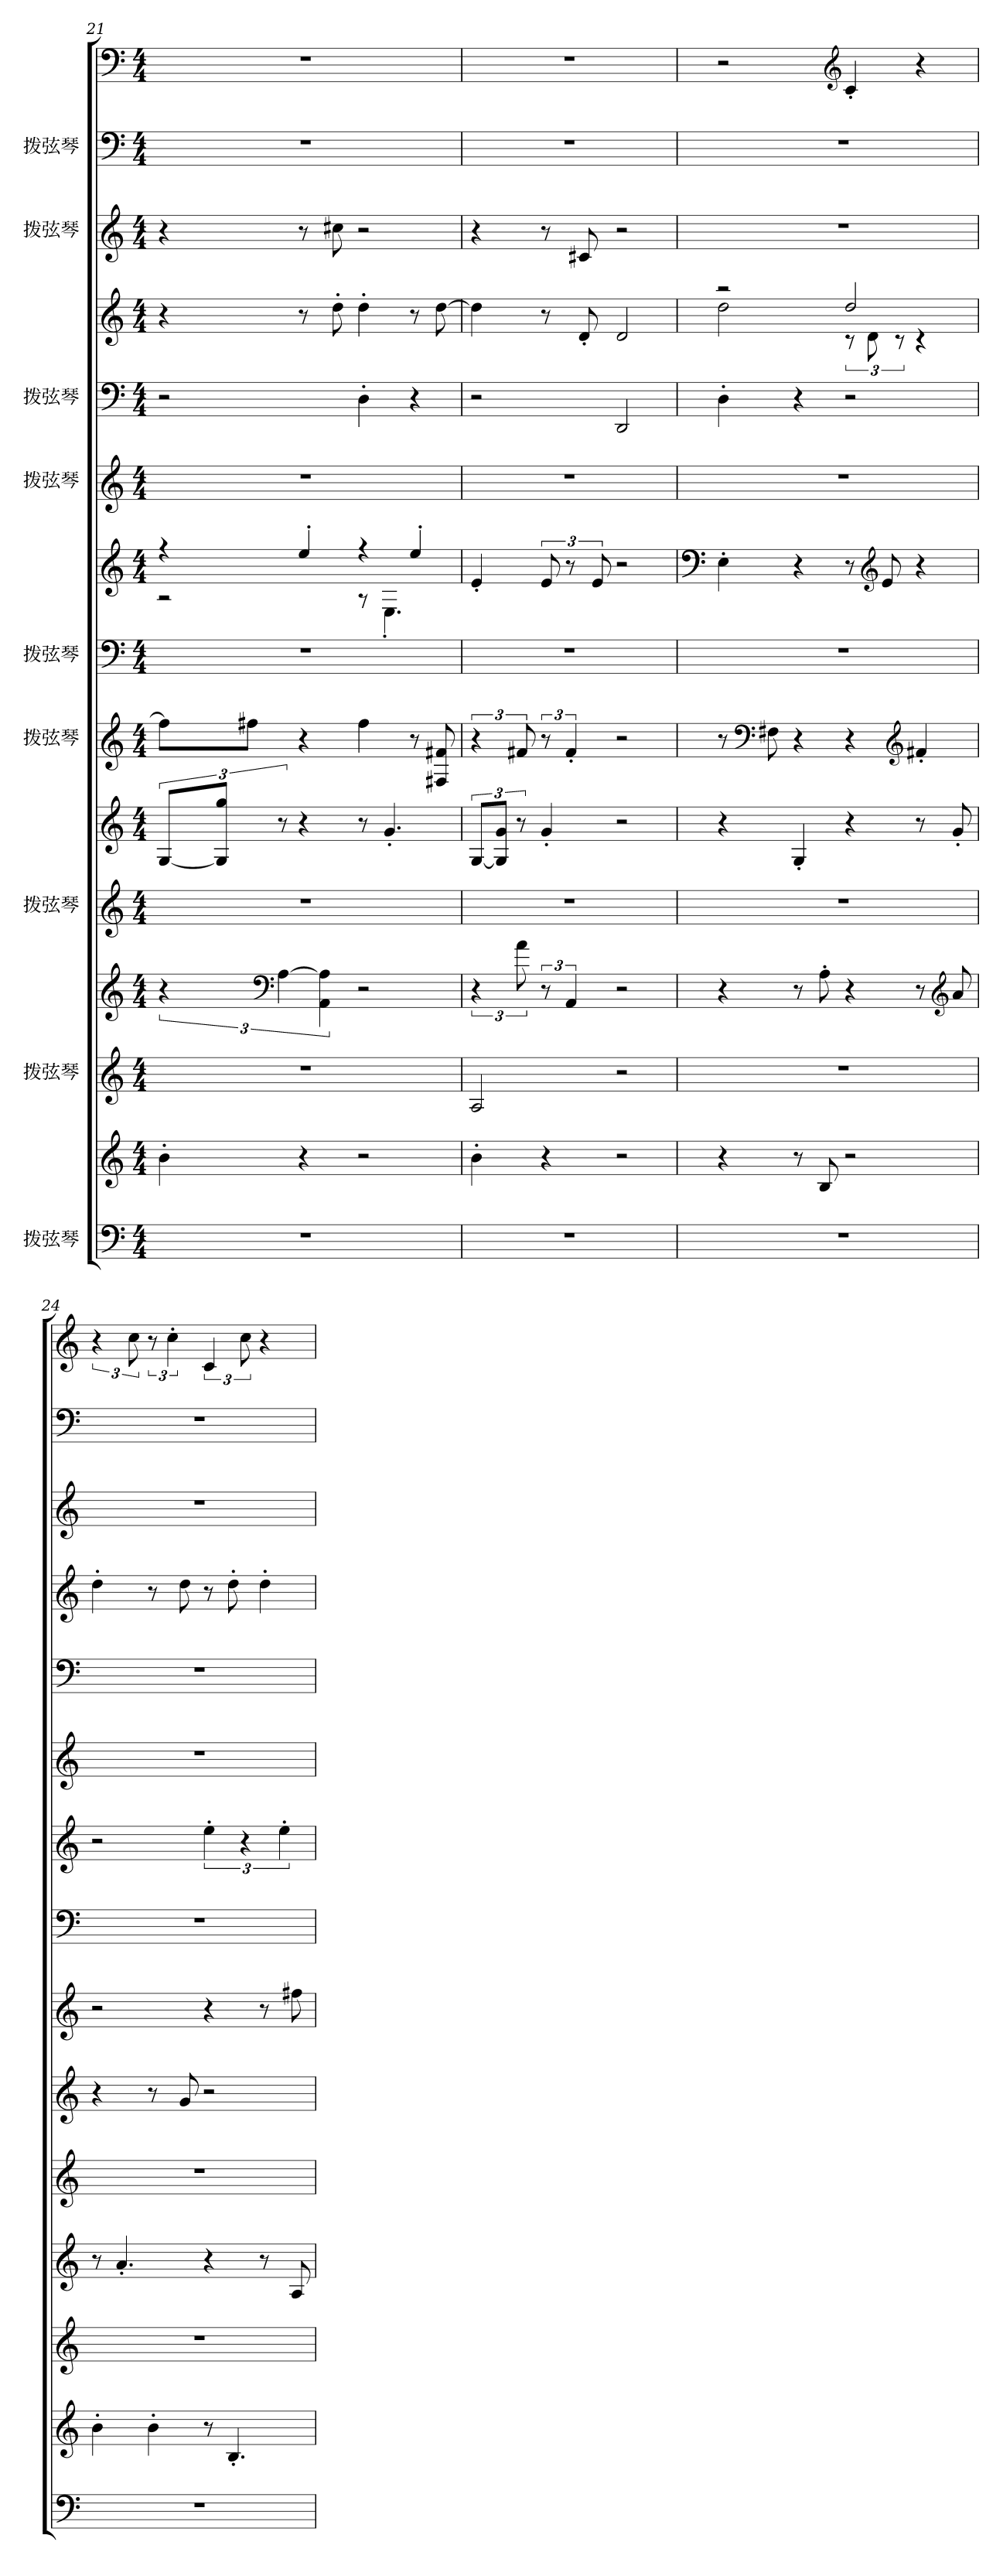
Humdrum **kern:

**kern	**kern	**kern	**kern	**kern	**kern	**kern	**kern	**kern	**kern	**kern	**kern	**kern	**kern	**kern
*part9	*part9	*part8	*part8	*part7	*part7	*part6	*part5	*part5	*part4	*part3	*part3	*part2	*part1	*part1
*staff15	*staff14	*staff13	*staff12	*staff11	*staff10	*staff9	*staff8	*staff7	*staff6	*staff5	*staff4	*staff3	*staff2	*staff1
*I"拨弦琴	*	*I"拨弦琴	*	*I"拨弦琴	*	*I"拨弦琴	*I"拨弦琴	*	*I"拨弦琴	*I"拨弦琴	*	*I"拨弦琴	*I"拨弦琴	*
!!LO:PB:g=z
*clefF4	*clefG2	*clefG2	*clefG2	*clefG2	*clefG2	*clefG2	*clefF4	*clefG2	*clefG2	*clefF4	*clefG2	*clefG2	*clefF4	*clefF4
*k[]	*k[]	*k[]	*k[]	*k[]	*k[]	*k[]	*k[]	*k[]	*k[]	*k[]	*k[]	*k[]	*k[]	*k[]
*M4/4	*M4/4	*M4/4	*M4/4	*M4/4	*M4/4	*M4/4	*M4/4	*M4/4	*M4/4	*M4/4	*M4/4	*M4/4	*M4/4	*M4/4
=21	=21	=21	=21	=21	=21	=21	=21	=21	=21	=21	=21	=21	=21	=21
*	*	*	*	*	*	*	*	*^	*	*	*	*	*	*
1r	4b'\	1r	6r	1r	[12G/L	8ff#\L]	1r	4r	2r	1r	2r	4r	4r	1r	1r
.	.	.	.	.	12G/] 12gg/J	.	.	.	.	.	.	.	.	.	.
.	.	.	.	.	.	8ff#X\J	.	.	.	.	.	.	.	.	.
*	*	*	*clefF4	*	*	*	*	*	*	*	*	*	*	*	*
.	.	.	[6A\	.	12r	.	.	.	.	.	.	.	.	.	.
.	4r	.	.	.	4r	4r	.	4ee'/	.	.	.	8r	8r	.	.
.	.	.	6AA\ 6A\]	.	.	.	.	.	.	.	.	.	.	.	.
.	.	.	.	.	.	.	.	.	.	.	.	8dd'\	8cc#X\	.	.
.	2r	.	2r	.	8r	4ff#\	.	4r	8r	.	4D'\	4dd'\	2r	.	.
.	.	.	.	.	4.g'/	.	.	.	4.E'\	.	.	.	.	.	.
.	.	.	.	.	.	8r	.	4ee'/	.	.	4r	8r	.	.	.
.	.	.	.	.	.	8F#X/ 8f#X/	.	.	.	.	.	[8dd\	.	.	.
*	*	*	*	*	*	*	*	*v	*v	*	*	*	*	*	*
=22	=22	=22	=22	=22	=22	=22	=22	=22	=22	=22	=22	=22	=22	=22
1r	4b'\	2A/	6r	1r	[12G/L	6r	1r	4e'/	1r	2r	4dd\]	4r	1r	1r
.	.	.	.	.	12G/] 12g/J	.	.	.	.	.	.	.	.	.
.	.	.	12a\	.	12r	12f#X/	.	.	.	.	.	.	.	.
.	4r	.	12r	.	4g'/	12r	.	12e/	.	.	8r	8r	.	.
.	.	.	6AA/	.	.	6f#'/	.	12r	.	.	.	.	.	.
.	.	.	.	.	.	.	.	.	.	.	8d'/	8c#X/	.	.
.	.	.	.	.	.	.	.	12e/	.	.	.	.	.	.
.	2r	2r	2r	.	2r	2r	.	2r	.	2DD/	2d/	2r	.	.
=23	=23	=23	=23	=23	=23	=23	=23	=23	=23	=23	=23	=23	=23	=23
*	*	*	*	*	*	*	*	*clefF4	*	*	*	*	*	*
*	*	*	*	*	*	*	*	*	*	*	*^	*	*	*
1r	4r	1r	4r	1r	4r	8r	1r	4E'\	1r	4D'\	2r	2dd\	1r	1r	2r
*	*	*	*	*	*	*clefF4	*	*	*	*	*	*	*	*	*
.	.	.	.	.	.	8F#X\	.	.	.	.	.	.	.	.	.
.	8r	.	8r	.	4G'/	4r	.	4r	.	4r	.	.	.	.	.
.	8B/	.	8A'\	.	.	.	.	.	.	.	.	.	.	.	.
*	*	*	*	*	*	*	*	*	*	*	*	*	*	*	*clefG2
.	2r	.	4r	.	4r	4r	.	8r	.	2r	2dd/	12r	.	.	4c'/
.	.	.	.	.	.	.	.	.	.	.	.	12d\	.	.	.
*	*	*	*	*	*	*	*	*clefG2	*	*	*	*	*	*	*
.	.	.	.	.	.	.	.	8e/	.	.	.	.	.	.	.
.	.	.	.	.	.	.	.	.	.	.	.	12r	.	.	.
*	*	*	*	*	*	*clefG2	*	*	*	*	*	*	*	*	*
.	.	.	8r	.	8r	4f#X'/	.	4r	.	.	.	4r	.	.	4r
*	*	*	*clefG2	*	*	*	*	*	*	*	*	*	*	*	*
.	.	.	8a/	.	8g'/	.	.	.	.	.	.	.	.	.	.
*	*	*	*	*	*	*	*	*	*	*	*v	*v	*	*	*
!!LO:PB:g=z
=24	=24	=24	=24	=24	=24	=24	=24	=24	=24	=24	=24	=24	=24	=24
1r	4b'\	1r	8r	1r	4r	2r	1r	2r	1r	1r	4dd'\	1r	1r	6r
.	.	.	4.a'/	.	.	.	.	.	.	.	.	.	.	.
.	.	.	.	.	.	.	.	.	.	.	.	.	.	12cc\
.	4b'\	.	.	.	8r	.	.	.	.	.	8r	.	.	12r
.	.	.	.	.	.	.	.	.	.	.	.	.	.	6cc'\
.	.	.	.	.	8g/	.	.	.	.	.	8dd\	.	.	.
.	8r	.	4r	.	2r	4r	.	6ee'\	.	.	8r	.	.	6c/
.	4.B'/	.	.	.	.	.	.	.	.	.	8dd'\	.	.	.
.	.	.	.	.	.	.	.	6r	.	.	.	.	.	12cc\
.	.	.	8r	.	.	8r	.	.	.	.	4dd'\	.	.	4r
.	.	.	.	.	.	.	.	6ee'\	.	.	.	.	.	.
.	.	.	8A/	.	.	8ff#X\	.	.	.	.	.	.	.	.
=	=	=	=	=	=	=	=	=	=	=	=	=	=	=
*-	*-	*-	*-	*-	*-	*-	*-	*-	*-	*-	*-	*-	*-	*-
